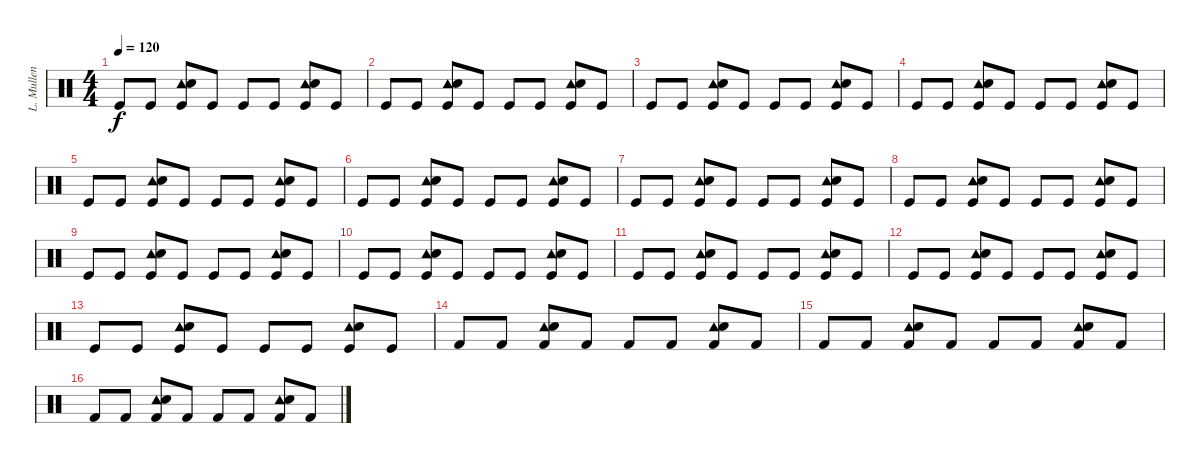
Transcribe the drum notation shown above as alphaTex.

\track ("L. Mullen" "L. Mullen") {instrument percussion}
\staff {score}
\articulation defaults
\ts (4 4)
\tempo 120
\clef neutral
\ks c "Kick (hit)".8{dy f} "Kick (hit)".8
("Kick (hit)" "Tambourine (hit)" "Snare (hit) 2").8 "Kick (hit)".8 "Kick (hit)".8 "Kick (hit)".8 ("Kick (hit)" "Tambourine (hit)" "Snare (hit) 2").8 "Kick (hit)".8 |
"Kick (hit)".8 "Kick (hit)".8 ("Kick (hit)" "Tambourine (hit)" "Snare (hit) 2").8 "Kick (hit)".8 "Kick (hit)".8 "Kick (hit)".8 ("Kick (hit)" "Tambourine (hit)" "Snare (hit) 2").8 "Kick (hit)".8 |
"Kick (hit)".8 "Kick (hit)".8 ("Kick (hit)" "Tambourine (hit)" "Snare (hit) 2").8 "Kick (hit)".8 "Kick (hit)".8 "Kick (hit)".8 ("Kick (hit)" "Tambourine (hit)" "Snare (hit) 2").8 "Kick (hit)".8 |
"Kick (hit)".8 "Kick (hit)".8 ("Kick (hit)" "Tambourine (hit)" "Snare (hit) 2").8 "Kick (hit)".8 "Kick (hit)".8 "Kick (hit)".8 ("Kick (hit)" "Tambourine (hit)" "Snare (hit) 2").8 "Kick (hit)".8 |
"Kick (hit)".8 "Kick (hit)".8 ("Kick (hit)" "Tambourine (hit)" "Snare (hit) 2").8 "Kick (hit)".8 "Kick (hit)".8 "Kick (hit)".8 ("Kick (hit)" "Tambourine (hit)" "Snare (hit) 2").8 "Kick (hit)".8 |
"Kick (hit)".8 "Kick (hit)".8 ("Kick (hit)" "Tambourine (hit)" "Snare (hit) 2").8 "Kick (hit)".8 "Kick (hit)".8 "Kick (hit)".8 ("Kick (hit)" "Tambourine (hit)" "Snare (hit) 2").8 "Kick (hit)".8 |
"Kick (hit)".8 "Kick (hit)".8 ("Kick (hit)" "Tambourine (hit)" "Snare (hit) 2").8 "Kick (hit)".8 "Kick (hit)".8 "Kick (hit)".8 ("Kick (hit)" "Tambourine (hit)" "Snare (hit) 2").8 "Kick (hit)".8 |
"Kick (hit)".8 "Kick (hit)".8 ("Kick (hit)" "Tambourine (hit)" "Snare (hit) 2").8 "Kick (hit)".8 "Kick (hit)".8 "Kick (hit)".8 ("Kick (hit)" "Tambourine (hit)" "Snare (hit) 2").8 "Kick (hit)".8 |
"Kick (hit)".8 "Kick (hit)".8 ("Kick (hit)" "Tambourine (hit)" "Snare (hit) 2").8 "Kick (hit)".8 "Kick (hit)".8 "Kick (hit)".8 ("Kick (hit)" "Tambourine (hit)" "Snare (hit) 2").8 "Kick (hit)".8 |
"Kick (hit)".8 "Kick (hit)".8 ("Kick (hit)" "Tambourine (hit)" "Snare (hit) 2").8 "Kick (hit)".8 "Kick (hit)".8 "Kick (hit)".8 ("Kick (hit)" "Tambourine (hit)" "Snare (hit) 2").8 "Kick (hit)".8 |
"Kick (hit)".8 "Kick (hit)".8 ("Kick (hit)" "Tambourine (hit)" "Snare (hit) 2").8 "Kick (hit)".8 "Kick (hit)".8 "Kick (hit)".8 ("Kick (hit)" "Tambourine (hit)" "Snare (hit) 2").8 "Kick (hit)".8 |
"Kick (hit)".8 "Kick (hit)".8 ("Kick (hit)" "Tambourine (hit)" "Snare (hit) 2").8 "Kick (hit)".8 "Kick (hit)".8 "Kick (hit)".8 ("Kick (hit)" "Tambourine (hit)" "Snare (hit) 2").8 "Kick (hit)".8 |
"Kick (hit)".8 "Kick (hit)".8 ("Kick (hit)" "Tambourine (hit)" "Snare (hit) 2").8 "Kick (hit)".8 "Kick (hit)".8 "Kick (hit)".8 ("Kick (hit)" "Tambourine (hit)" "Snare (hit) 2").8 "Kick (hit)".8 |
"Kick (hit) 2".8 "Kick (hit) 2".8 ("Kick (hit) 2" "Tambourine (hit)" "Snare (hit) 2").8 "Kick (hit) 2".8 "Kick (hit) 2".8 "Kick (hit) 2".8 ("Kick (hit) 2" "Tambourine (hit)" "Snare (hit) 2").8 "Kick (hit) 2".8 |
"Kick (hit) 2".8 "Kick (hit) 2".8 ("Kick (hit) 2" "Tambourine (hit)" "Snare (hit) 2").8 "Kick (hit) 2".8 "Kick (hit) 2".8 "Kick (hit) 2".8 ("Kick (hit) 2" "Tambourine (hit)" "Snare (hit) 2").8 "Kick (hit) 2".8 |
"Kick (hit) 2".8 "Kick (hit) 2".8 ("Kick (hit) 2" "Tambourine (hit)" "Snare (hit) 2").8 "Kick (hit) 2".8 "Kick (hit) 2".8 "Kick (hit) 2".8 ("Kick (hit) 2" "Tambourine (hit)" "Snare (hit) 2").8 "Kick (hit) 2".8
